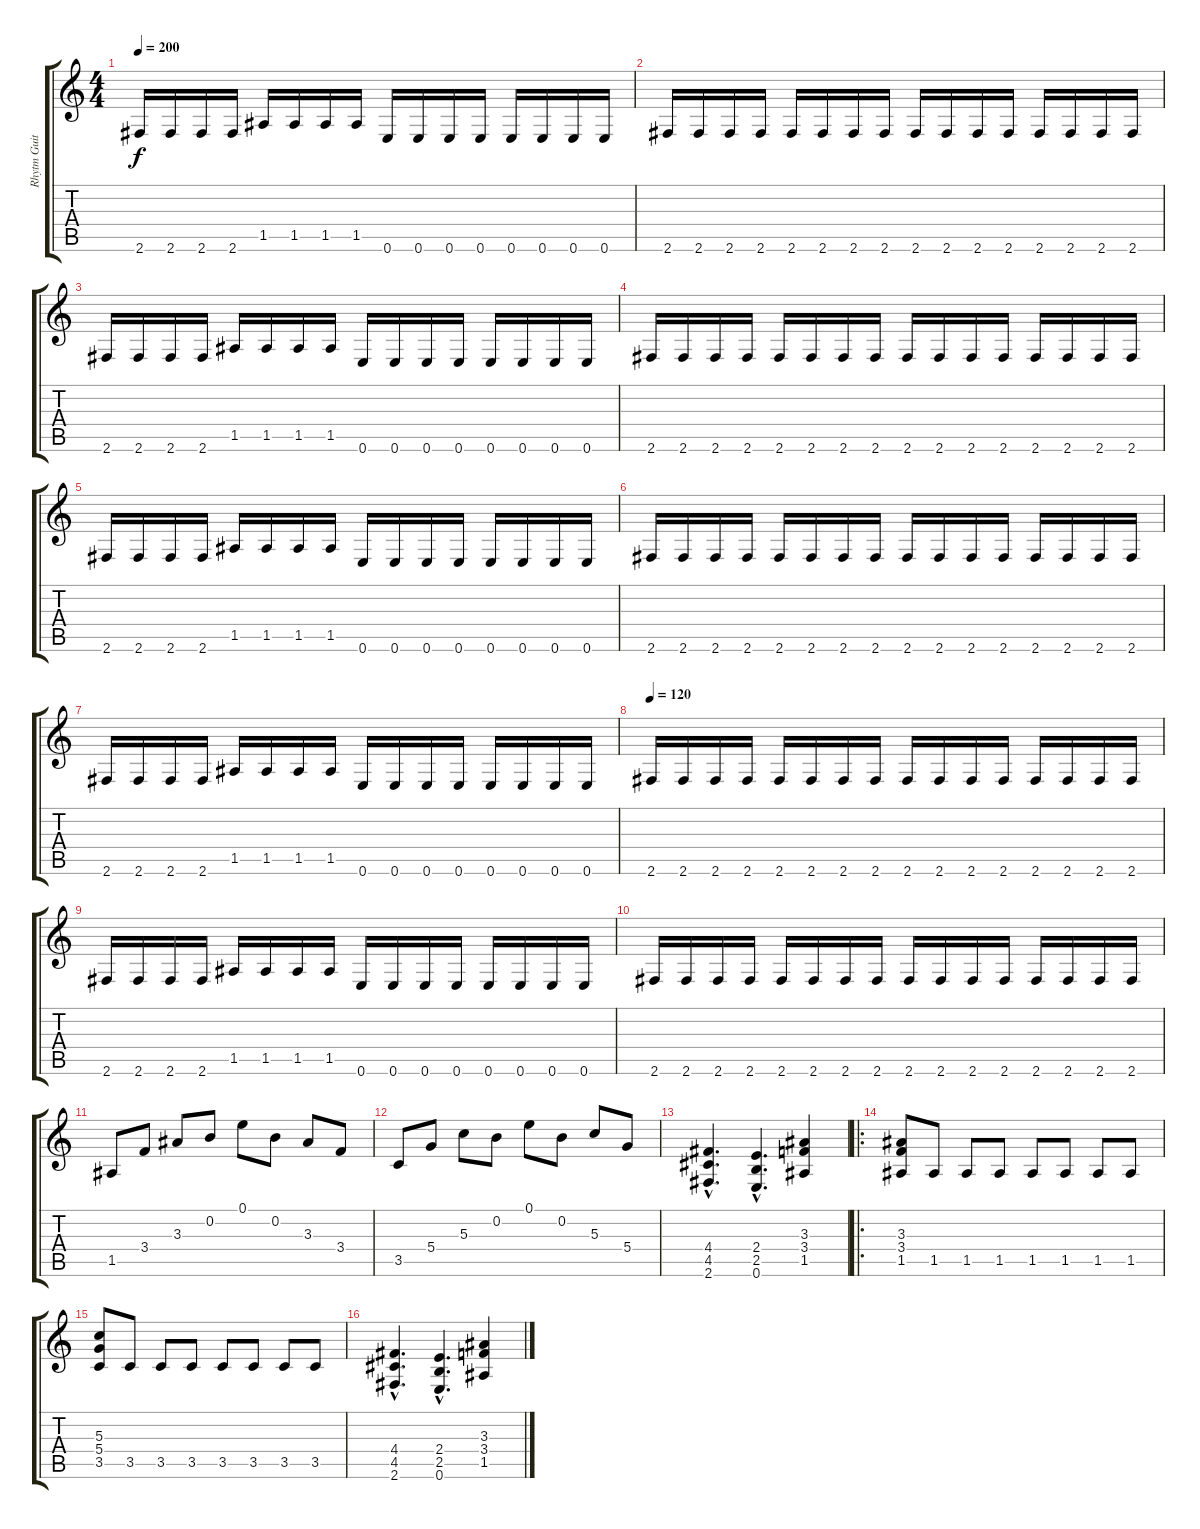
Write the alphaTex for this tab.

\track ("Rhytm Guitar" "Rhytm Guit") {instrument distortionguitar}
\staff {score tabs}
\tuning (E4 B3 G3 D3 A2 E2) {hide}
\ts (4 4)
\tempo 200
\clef g2
\ks c
2.6.16{dy f} 2.6.16 2.6.16 2.6.16 1.5.16 1.5.16 1.5.16 1.5.16 0.6.16 0.6.16 0.6.16 0.6.16 0.6.16 0.6.16 0.6.16 0.6.16 |
2.6.16 2.6.16 2.6.16 2.6.16 2.6.16 2.6.16 2.6.16 2.6.16 2.6.16 2.6.16 2.6.16 2.6.16 2.6.16 2.6.16 2.6.16 2.6.16 |
2.6.16 2.6.16 2.6.16 2.6.16 1.5.16 1.5.16 1.5.16 1.5.16 0.6.16 0.6.16 0.6.16 0.6.16 0.6.16 0.6.16 0.6.16 0.6.16 |
2.6.16 2.6.16 2.6.16 2.6.16 2.6.16 2.6.16 2.6.16 2.6.16 2.6.16 2.6.16 2.6.16 2.6.16 2.6.16 2.6.16 2.6.16 2.6.16 |
2.6.16 2.6.16 2.6.16 2.6.16 1.5.16 1.5.16 1.5.16 1.5.16 0.6.16 0.6.16 0.6.16 0.6.16 0.6.16 0.6.16 0.6.16 0.6.16 |
2.6.16 2.6.16 2.6.16 2.6.16 2.6.16 2.6.16 2.6.16 2.6.16 2.6.16 2.6.16 2.6.16 2.6.16 2.6.16 2.6.16 2.6.16 2.6.16 |
2.6.16 2.6.16 2.6.16 2.6.16 1.5.16 1.5.16 1.5.16 1.5.16 0.6.16 0.6.16 0.6.16 0.6.16 0.6.16 0.6.16 0.6.16 0.6.16 |
\tempo 120
2.6.16 2.6.16 2.6.16 2.6.16 2.6.16 2.6.16 2.6.16 2.6.16 2.6.16 2.6.16 2.6.16 2.6.16 2.6.16 2.6.16 2.6.16 2.6.16 |
2.6.16 2.6.16 2.6.16 2.6.16 1.5.16 1.5.16 1.5.16 1.5.16 0.6.16 0.6.16 0.6.16 0.6.16 0.6.16 0.6.16 0.6.16 0.6.16 |
2.6.16 2.6.16 2.6.16 2.6.16 2.6.16 2.6.16 2.6.16 2.6.16 2.6.16 2.6.16 2.6.16 2.6.16 2.6.16 2.6.16 2.6.16 2.6.16 |
1.5.8{instrument acousticguitarsteel} 3.4.8 3.3.8 0.2.8 0.1.8 0.2.8 3.3.8 3.4.8 |
3.5.8 5.4.8 5.3.8 0.2.8 0.1.8 0.2.8 5.3.8 5.4.8 |
(4.4{hac} 4.5{hac} 2.6{hac}).4{d instrument distortionguitar} (2.4{hac} 2.5{hac} 0.6{hac}).4{d} (3.3 3.4 1.5).4 |
\ro
(3.3 3.4 1.5).8 1.5.8 1.5.8 1.5.8 1.5.8 1.5.8 1.5.8 1.5.8 |
(5.3 5.4 3.5).8 3.5.8 3.5.8 3.5.8 3.5.8 3.5.8 3.5.8 3.5.8 |
(4.4{hac} 4.5{hac} 2.6{hac}).4{d} (2.4{hac} 2.5{hac} 0.6{hac}).4{d} (3.3 3.4 1.5).4
